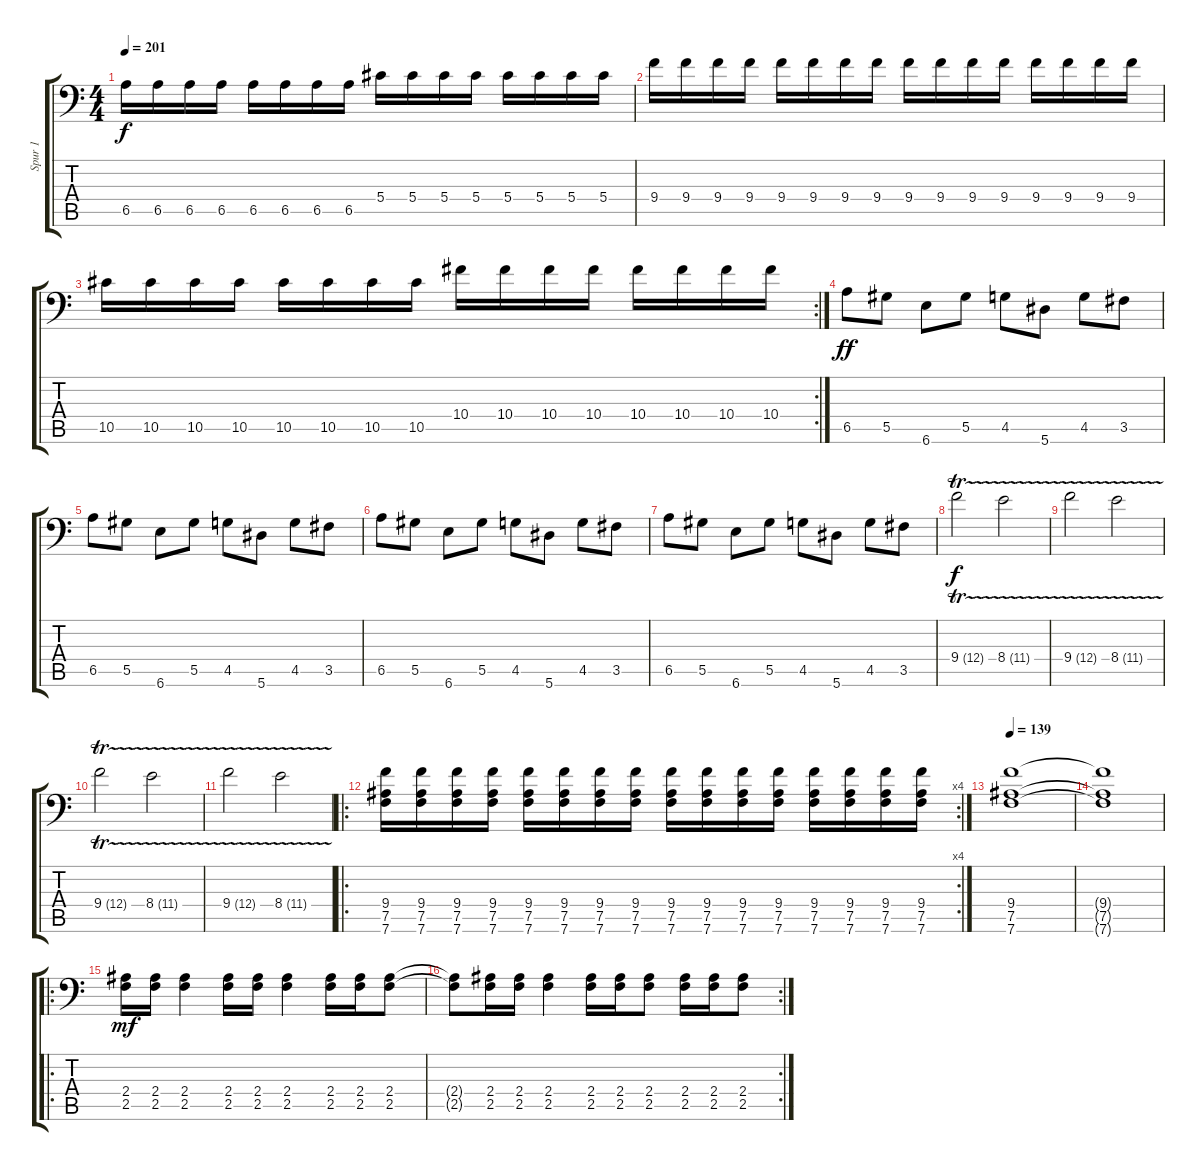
\track ("Spur 1" "Spur 1") {instrument distortionguitar}
\staff {score tabs}
\tuning (Bb3 F3 Db3 Ab2 Eb2 Bb1) {hide}
\ts (4 4)
\tempo 201
\clef f4
\ks c
6.5.16{dy f} 6.5.16 6.5.16 6.5.16 6.5.16 6.5.16 6.5.16 6.5.16 5.4.16 5.4.16 5.4.16 5.4.16 5.4.16 5.4.16 5.4.16 5.4.16 |
9.4.16 9.4.16 9.4.16 9.4.16 9.4.16 9.4.16 9.4.16 9.4.16 9.4.16 9.4.16 9.4.16 9.4.16 9.4.16 9.4.16 9.4.16 9.4.16 |
\rc 2
10.5.16 10.5.16 10.5.16 10.5.16 10.5.16 10.5.16 10.5.16 10.5.16 10.4.16 10.4.16 10.4.16 10.4.16 10.4.16 10.4.16 10.4.16 10.4.16 |
6.5.8{dy ff} 5.5.8 6.6.8 5.5.8 4.5.8 5.6.8 4.5.8 3.5.8 |
6.5.8 5.5.8 6.6.8 5.5.8 4.5.8 5.6.8 4.5.8 3.5.8 |
6.5.8 5.5.8 6.6.8 5.5.8 4.5.8 5.6.8 4.5.8 3.5.8 |
6.5.8 5.5.8 6.6.8 5.5.8 4.5.8 5.6.8 4.5.8 3.5.8 |
9.4{tr (12 16)}.2{dy f} 8.4{tr (11 16)}.2 |
9.4{tr (12 16)}.2 8.4{tr (11 16)}.2 |
9.4{tr (12 16)}.2 8.4{tr (11 16)}.2 |
9.4{tr (12 16)}.2 8.4{tr (11 16)}.2 |
\ro
\rc 4
(9.4 7.5 7.6).16 (9.4 7.5 7.6).16 (9.4 7.5 7.6).16 (9.4 7.5 7.6).16 (9.4 7.5 7.6).16 (9.4 7.5 7.6).16 (9.4 7.5 7.6).16 (9.4 7.5 7.6).16 (9.4 7.5 7.6).16 (9.4 7.5 7.6).16 (9.4 7.5 7.6).16 (9.4 7.5 7.6).16 (9.4 7.5 7.6).16 (9.4 7.5 7.6).16 (9.4 7.5 7.6).16 (9.4 7.5 7.6).16 |
\tempo 144
\tempo 139
(9.4 7.5 7.6).1 |
(9.4{t} 7.5{t} 7.6{t}).1 |
\ro
(2.4 2.5).16{dy mf} (2.4 2.5).16 (2.4 2.5).4 (2.4 2.5).16 (2.4 2.5).16 (2.4 2.5).4 (2.4 2.5).16 (2.4 2.5).16 (2.4 2.5).8 |
\rc 2
(2.4{t} 2.5{t}).8 (2.4 2.5).16 (2.4 2.5).16 (2.4 2.5).4 (2.4 2.5).16 (2.4 2.5).16 (2.4 2.5).8 (2.4 2.5).16 (2.4 2.5).16 (2.4 2.5).8
